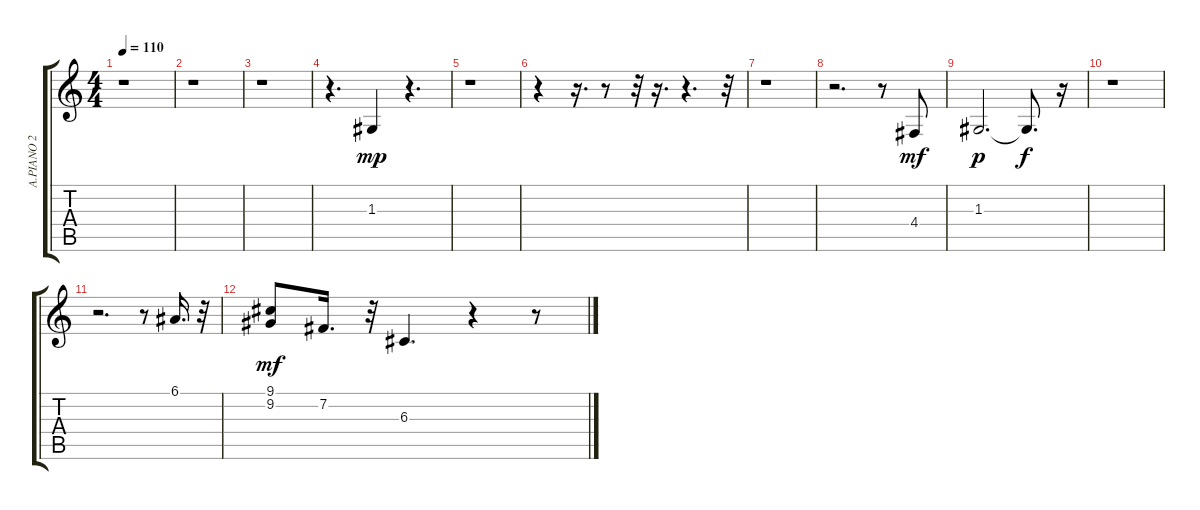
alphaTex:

\track ("A.PIANO 2" "A.PIANO 2") {instrument brightacousticpiano}
\staff {score tabs}
\tuning (E4 B3 G3 D3 A2 E2) {hide}
\ts (4 4)
\tempo 110
\clef g2
\ks c
r.1{dy f} |
r.1 |
r.1 |
r.4{d} 1.3.4{dy mp} r.4{d} |
r.1 |
r.4 r.16{d} r.8 r.32 r.16{d} r.4{d} r.32 |
r.1 |
r.2{d} r.8 4.4.8{dy mf} |
1.3.2{d dy p} 1.3{t}.8{d dy f} r.16 |
r.1 |
r.2{d} r.8 6.1.16{d} r.32 |
(9.1 9.2).8{dy mf} 7.2.16{d} r.32 6.3.4{d} r.4 r.8
